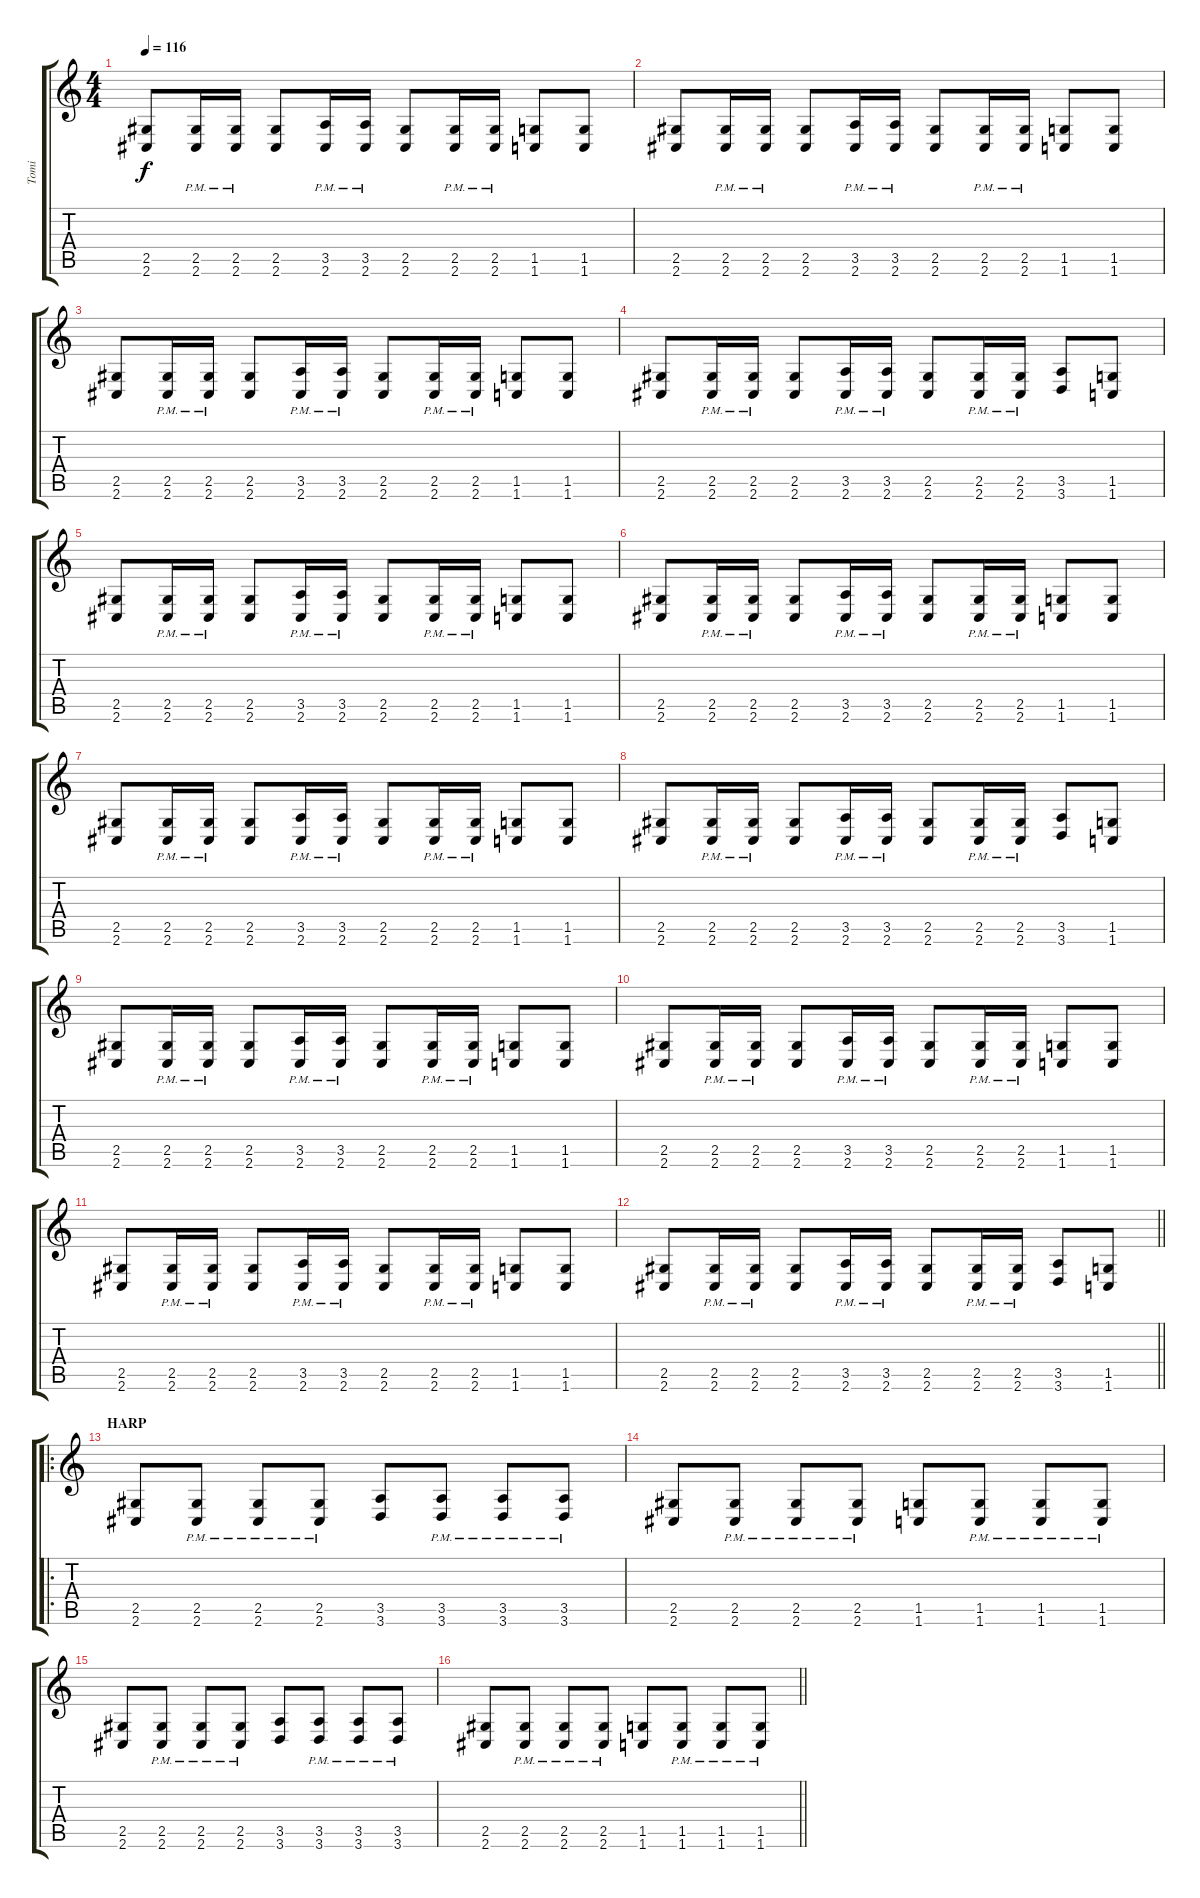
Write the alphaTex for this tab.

\track ("Tomi" "Tomi") {instrument overdrivenguitar}
\staff {score tabs}
\tuning (Db4 Ab3 E3 B2 Gb2 B1) {hide}
\ts (4 4)
\tempo 116
\clef g2
\ks c
(2.5 2.6).8{dy f} (2.5{pm} 2.6{pm}).16 (2.5{pm} 2.6{pm}).16 (2.5 2.6).8 (3.5{pm} 2.6{pm}).16 (3.5{pm} 2.6{pm}).16 (2.5 2.6).8 (2.5{pm} 2.6{pm}).16 (2.5{pm} 2.6{pm}).16 (1.5 1.6).8 (1.5 1.6).8 |
(2.5 2.6).8 (2.5{pm} 2.6{pm}).16 (2.5{pm} 2.6{pm}).16 (2.5 2.6).8 (3.5{pm} 2.6{pm}).16 (3.5{pm} 2.6{pm}).16 (2.5 2.6).8 (2.5{pm} 2.6{pm}).16 (2.5{pm} 2.6{pm}).16 (1.5 1.6).8 (1.5 1.6).8 |
(2.5 2.6).8 (2.5{pm} 2.6{pm}).16 (2.5{pm} 2.6{pm}).16 (2.5 2.6).8 (3.5{pm} 2.6{pm}).16 (3.5{pm} 2.6{pm}).16 (2.5 2.6).8 (2.5{pm} 2.6{pm}).16 (2.5{pm} 2.6{pm}).16 (1.5 1.6).8 (1.5 1.6).8 |
(2.5 2.6).8 (2.5{pm} 2.6{pm}).16 (2.5{pm} 2.6{pm}).16 (2.5 2.6).8 (3.5{pm} 2.6{pm}).16 (3.5{pm} 2.6{pm}).16 (2.5 2.6).8 (2.5{pm} 2.6{pm}).16 (2.5{pm} 2.6{pm}).16 (3.5 3.6).8 (1.5 1.6).8 |
(2.5 2.6).8 (2.5{pm} 2.6{pm}).16 (2.5{pm} 2.6{pm}).16 (2.5 2.6).8 (3.5{pm} 2.6{pm}).16 (3.5{pm} 2.6{pm}).16 (2.5 2.6).8 (2.5{pm} 2.6{pm}).16 (2.5{pm} 2.6{pm}).16 (1.5 1.6).8 (1.5 1.6).8 |
(2.5 2.6).8 (2.5{pm} 2.6{pm}).16 (2.5{pm} 2.6{pm}).16 (2.5 2.6).8 (3.5{pm} 2.6{pm}).16 (3.5{pm} 2.6{pm}).16 (2.5 2.6).8 (2.5{pm} 2.6{pm}).16 (2.5{pm} 2.6{pm}).16 (1.5 1.6).8 (1.5 1.6).8 |
(2.5 2.6).8 (2.5{pm} 2.6{pm}).16 (2.5{pm} 2.6{pm}).16 (2.5 2.6).8 (3.5{pm} 2.6{pm}).16 (3.5{pm} 2.6{pm}).16 (2.5 2.6).8 (2.5{pm} 2.6{pm}).16 (2.5{pm} 2.6{pm}).16 (1.5 1.6).8 (1.5 1.6).8 |
(2.5 2.6).8 (2.5{pm} 2.6{pm}).16 (2.5{pm} 2.6{pm}).16 (2.5 2.6).8 (3.5{pm} 2.6{pm}).16 (3.5{pm} 2.6{pm}).16 (2.5 2.6).8 (2.5{pm} 2.6{pm}).16 (2.5{pm} 2.6{pm}).16 (3.5 3.6).8 (1.5 1.6).8 |
(2.5 2.6).8 (2.5{pm} 2.6{pm}).16 (2.5{pm} 2.6{pm}).16 (2.5 2.6).8 (3.5{pm} 2.6{pm}).16 (3.5{pm} 2.6{pm}).16 (2.5 2.6).8 (2.5{pm} 2.6{pm}).16 (2.5{pm} 2.6{pm}).16 (1.5 1.6).8 (1.5 1.6).8 |
(2.5 2.6).8 (2.5{pm} 2.6{pm}).16 (2.5{pm} 2.6{pm}).16 (2.5 2.6).8 (3.5{pm} 2.6{pm}).16 (3.5{pm} 2.6{pm}).16 (2.5 2.6).8 (2.5{pm} 2.6{pm}).16 (2.5{pm} 2.6{pm}).16 (1.5 1.6).8 (1.5 1.6).8 |
(2.5 2.6).8 (2.5{pm} 2.6{pm}).16 (2.5{pm} 2.6{pm}).16 (2.5 2.6).8 (3.5{pm} 2.6{pm}).16 (3.5{pm} 2.6{pm}).16 (2.5 2.6).8 (2.5{pm} 2.6{pm}).16 (2.5{pm} 2.6{pm}).16 (1.5 1.6).8 (1.5 1.6).8 |
\barLineRight lightlight
(2.5 2.6).8 (2.5{pm} 2.6{pm}).16 (2.5{pm} 2.6{pm}).16 (2.5 2.6).8 (3.5{pm} 2.6{pm}).16 (3.5{pm} 2.6{pm}).16 (2.5 2.6).8 (2.5{pm} 2.6{pm}).16 (2.5{pm} 2.6{pm}).16 (3.5 3.6).8 (1.5 1.6).8 |
\ro
\section ("" "HARP")
(2.5 2.6).8 (2.5{pm} 2.6{pm}).8 (2.5{pm} 2.6{pm}).8 (2.5{pm} 2.6{pm}).8 (3.5 3.6).8 (3.5{pm} 3.6{pm}).8 (3.5{pm} 3.6{pm}).8 (3.5{pm} 3.6{pm}).8 |
(2.5 2.6).8 (2.5{pm} 2.6{pm}).8 (2.5{pm} 2.6{pm}).8 (2.5{pm} 2.6{pm}).8 (1.5 1.6).8 (1.5{pm} 1.6{pm}).8 (1.5{pm} 1.6{pm}).8 (1.5{pm} 1.6{pm}).8 |
(2.5 2.6).8 (2.5{pm} 2.6{pm}).8 (2.5{pm} 2.6{pm}).8 (2.5{pm} 2.6{pm}).8 (3.5 3.6).8 (3.5{pm} 3.6{pm}).8 (3.5{pm} 3.6{pm}).8 (3.5{pm} 3.6{pm}).8 |
\barLineRight lightlight
(2.5 2.6).8 (2.5{pm} 2.6{pm}).8 (2.5{pm} 2.6{pm}).8 (2.5{pm} 2.6{pm}).8 (1.5 1.6).8 (1.5{pm} 1.6{pm}).8 (1.5{pm} 1.6{pm}).8 (1.5{pm} 1.6{pm}).8
